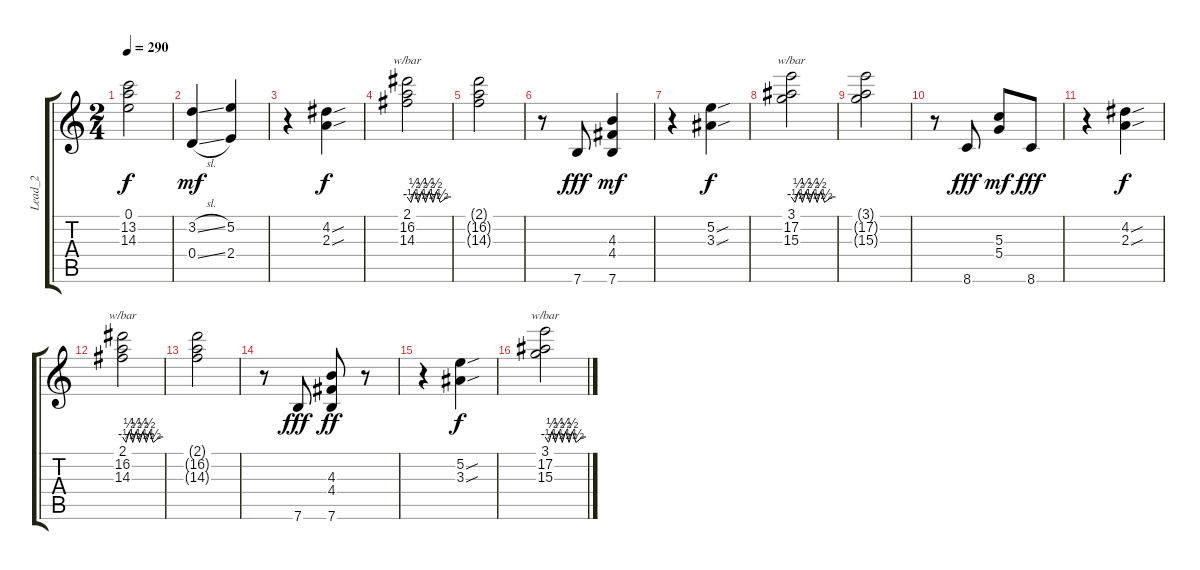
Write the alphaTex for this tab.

\track ("Lead_2" "Lead_2") {instrument acousticguitarnylon}
\staff {score tabs}
\tuning (E4 B3 G3 D3 A2 E2) {hide}
\ts (2 4)
\tempo 290
\clef g2
\ks c
(0.1{t} 13.2{t} 14.3{t}).2{dy f} |
(3.2{sl} 0.4{sl}).4{dy mf} (5.2 2.4).4 |
r.4 (4.2{sou} 2.3{sou}).4{dy f} |
(2.1 16.2 14.3).2{tbe (custom default 0 0 5 -2 10 2 15 -2 20 2 25 -2 30 2 35 -2 40 2 45 -2 55 0 60 0)} |
(2.1{t} 16.2{t} 14.3{t}).2 |
r.8 7.6.8{dy fff} (4.3 4.4 7.6).4{dy mf} |
r.4 (5.2{sou} 3.3{sou}).4{dy f} |
(3.1 17.2 15.3).2{tbe (custom default 0 0 5 -2 10 2 15 -2 20 2 25 -2 30 2 35 -2 40 2 45 -2 55 0 60 0)} |
(3.1{t} 17.2{t} 15.3{t}).2 |
r.8 8.6.8{dy fff} (5.3 5.4).8{dy mf} 8.6.8{dy fff} |
r.4 (4.2{sou} 2.3{sou}).4{dy f} |
(2.1 16.2 14.3).2{tbe (custom default 0 0 5 -2 10 2 15 -2 20 2 25 -2 30 2 35 -2 40 2 45 -2 55 0 60 0)} |
(2.1{t} 16.2{t} 14.3{t}).2 |
r.8 7.6.8{dy fff} (4.3 4.4 7.6).8{dy ff} r.8 |
r.4 (5.2{sou} 3.3{sou}).4{dy f} |
(3.1 17.2 15.3).2{tbe (custom default 0 0 5 -2 10 2 15 -2 20 2 25 -2 30 2 35 -2 40 2 45 -2 55 0 60 0)}
